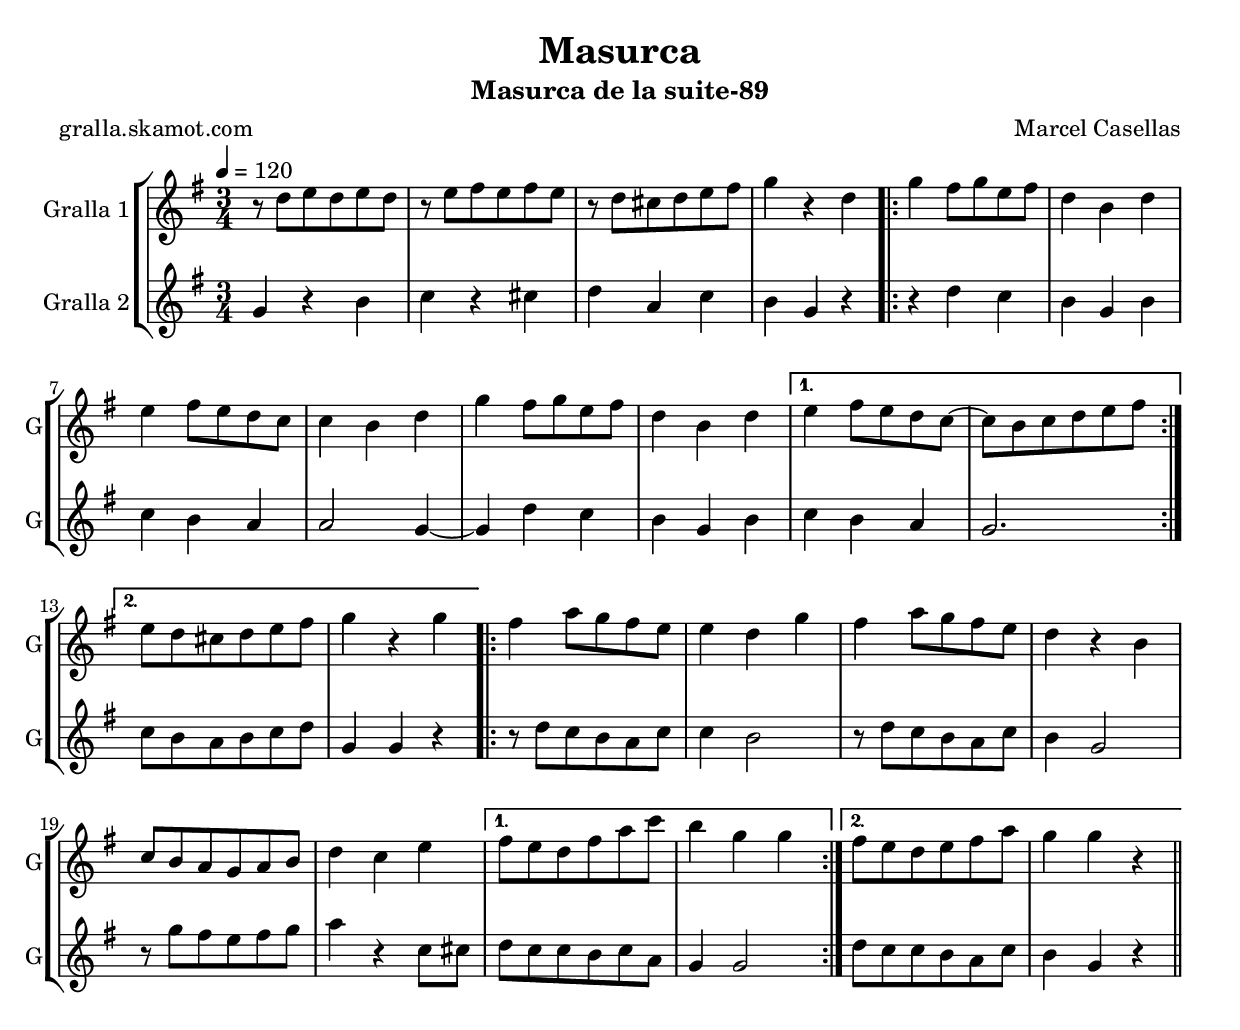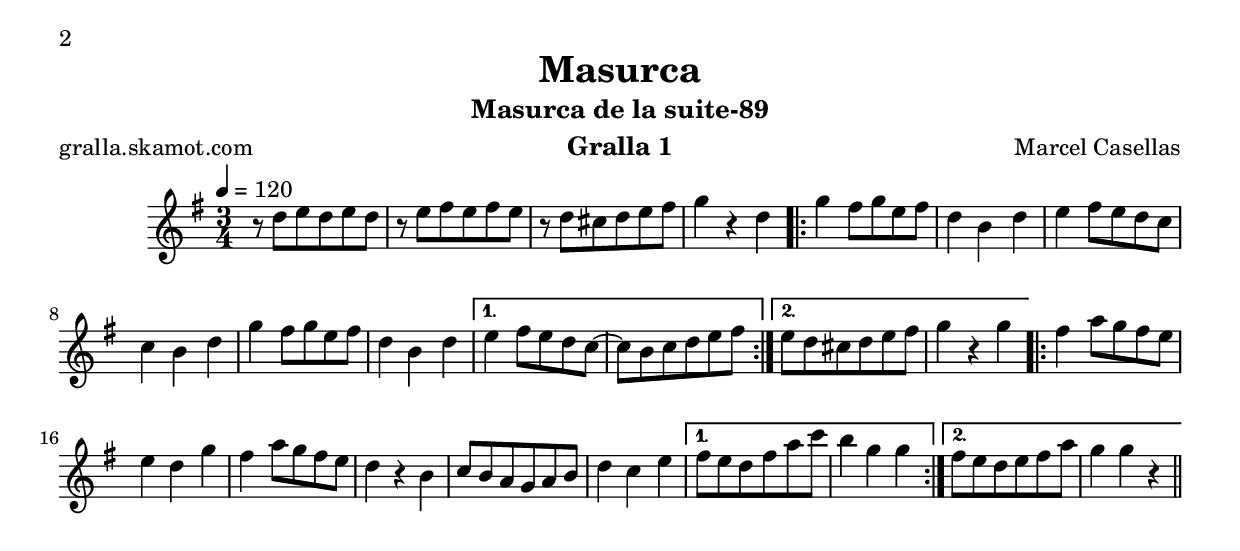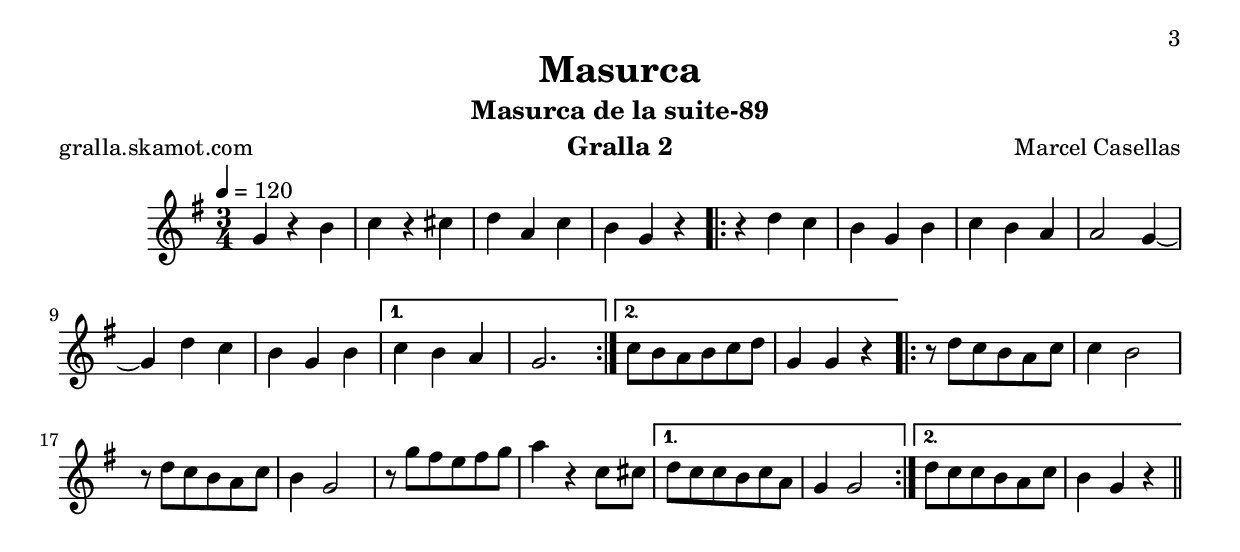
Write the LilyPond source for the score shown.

\version "2.16.2"

\header {
  dedication=""
  title="Masurca"
  subtitle="Masurca de la suite-89"
  subsubtitle=""
  poet="gralla.skamot.com"
  meter=""
  piece=""
  composer="Marcel Casellas"
  arranger=""
  opus=""
  instrument=""
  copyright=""
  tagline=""
}

liniaroAa =
\relative d''
{
  \tempo 4=120
  \clef treble
  \key g \major
  \time 3/4
  r8 d e d e d  |
  r8 e fis e fis e  |
  r8 d cis d e fis  |
  g4 r d  |
  %05
  \repeat volta 2 { g4 fis8 g e fis  |
  d4 b d  |
  e4 fis8 e d c  |
  c4 b d  |
  g4 fis8 g e fis  |
  %10
  d4 b d }
  \alternative { { e4 fis8 e d c ~  |
  c8 b c d e fis }
  { e8 d cis d e fis  |
  g4 r g } }
  %15
  \repeat volta 2 { fis4 a8 g fis e  |
  e4 d g  |
  fis4 a8 g fis e  |
  d4 r b  |
  c8 b a g a b  |
  %20
  d4 c e }
  \alternative { { fis8 e d fis a c  |
  b4 g g }
  { fis8 e d e fis a  |
  g4 g r } } \bar "||"
}

liniaroAb =
\relative g'
{
  \tempo 4=120
  \clef treble
  \key g \major
  \time 3/4
  g4 r b  |
  c4 r cis  |
  d4 a c  |
  b4 g r  |
  %05
  \repeat volta 2 { r4 d' c  |
  b4 g b  |
  c4 b a  |
  a2 g4 ~  |
  g4 d' c  |
  %10
  b4 g b }
  \alternative { { c4 b a  |
  g2. }
  { c8 b a b c d  |
  g,4 g r } }
  %15
  \repeat volta 2 { r8 d' c b a c  |
  c4 b2  |
  r8 d c b a c  |
  b4 g2  |
  r8 g' fis e fis g  |
  %20
  a4 r c,8 cis }
  \alternative { { d8 c c b c a  |
  g4 g2 }
  { d'8 c c b a c  |
  b4 g r } } \bar "||"
}

\bookpart {
  \score {
    \new StaffGroup {
      \override Score.RehearsalMark.self-alignment-X = #LEFT
      <<
        \new Staff \with {instrumentName = #"Gralla 1" shortInstrumentName = #"G"} \liniaroAa
        \new Staff \with {instrumentName = #"Gralla 2" shortInstrumentName = #"G"} \liniaroAb
      >>
    }
    \layout {}
  }
  \score { \unfoldRepeats
    \new StaffGroup {
      \override Score.RehearsalMark.self-alignment-X = #LEFT
      <<
        \new Staff \with {instrumentName = #"Gralla 1" shortInstrumentName = #"G"} \liniaroAa
        \new Staff \with {instrumentName = #"Gralla 2" shortInstrumentName = #"G"} \liniaroAb
      >>
    }
    \midi {
      \set Staff.midiInstrument = "oboe"
      \set DrumStaff.midiInstrument = "drums"
    }
  }
}

\bookpart {
  \header {instrument="Gralla 1"}
  \score {
    \new StaffGroup {
      \override Score.RehearsalMark.self-alignment-X = #LEFT
      <<
        \new Staff \liniaroAa
      >>
    }
    \layout {}
  }
  \score { \unfoldRepeats
    \new StaffGroup {
      \override Score.RehearsalMark.self-alignment-X = #LEFT
      <<
        \new Staff \liniaroAa
      >>
    }
    \midi {
      \set Staff.midiInstrument = "oboe"
      \set DrumStaff.midiInstrument = "drums"
    }
  }
}

\bookpart {
  \header {instrument="Gralla 2"}
  \score {
    \new StaffGroup {
      \override Score.RehearsalMark.self-alignment-X = #LEFT
      <<
        \new Staff \liniaroAb
      >>
    }
    \layout {}
  }
  \score { \unfoldRepeats
    \new StaffGroup {
      \override Score.RehearsalMark.self-alignment-X = #LEFT
      <<
        \new Staff \liniaroAb
      >>
    }
    \midi {
      \set Staff.midiInstrument = "oboe"
      \set DrumStaff.midiInstrument = "drums"
    }
  }
}

